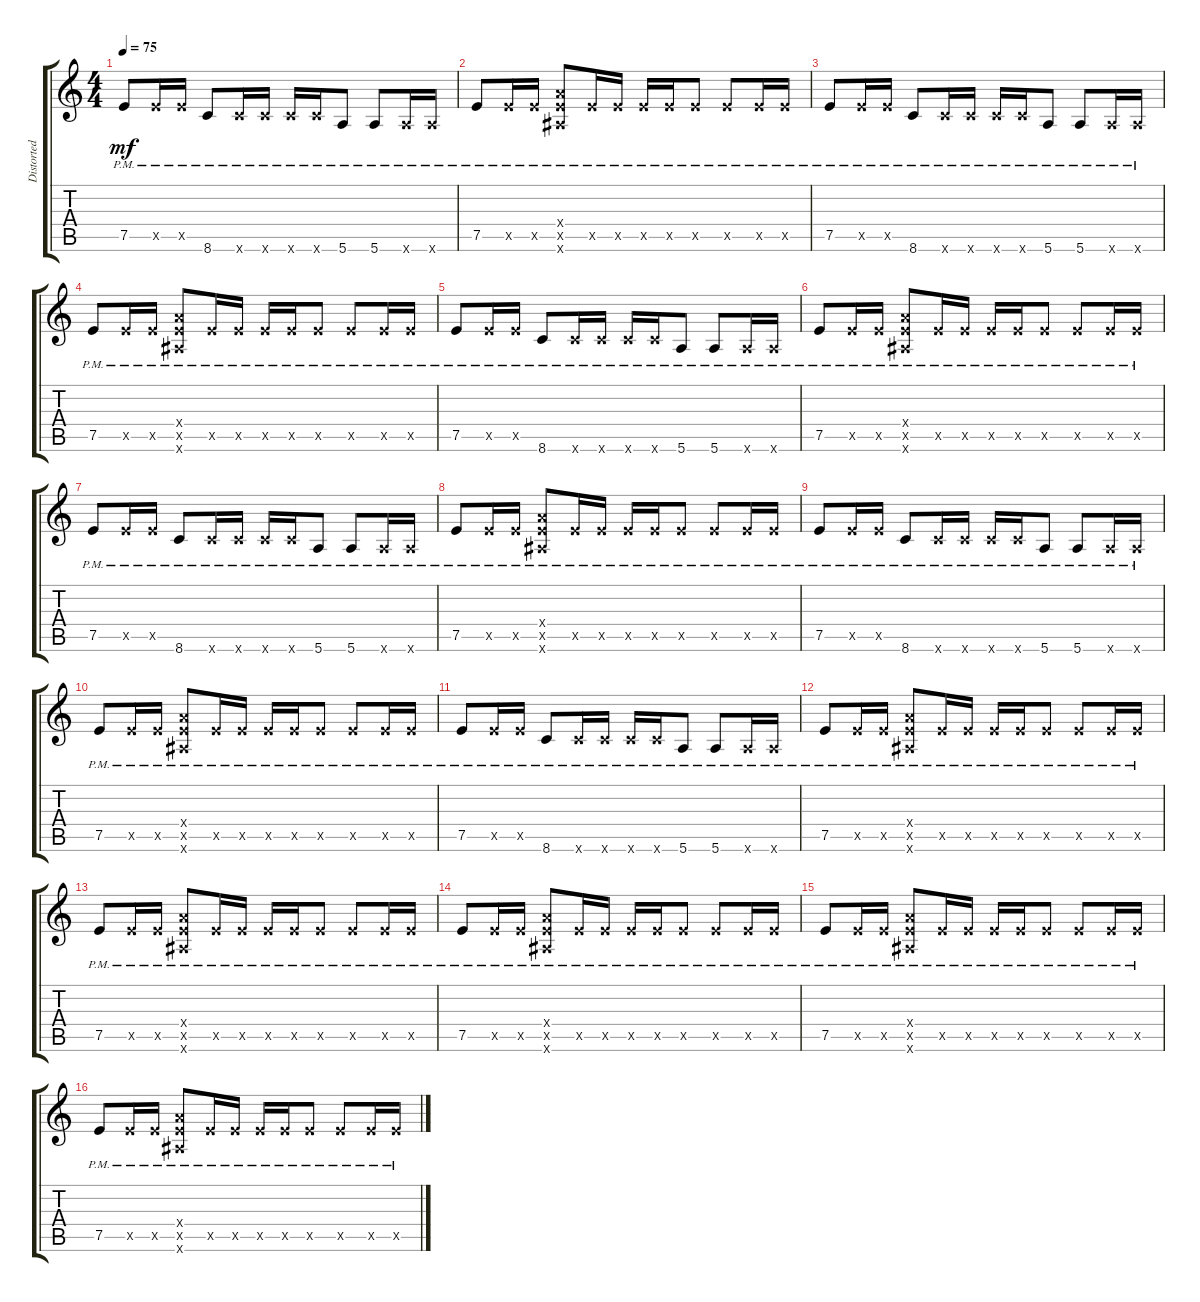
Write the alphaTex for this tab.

\track ("Distorted Guitar" "Distorted ") {instrument distortionguitar}
\staff {score tabs}
\tuning (E4 B3 G3 D3 A2 E2) {hide}
\ts (4 4)
\tempo 75
\clef g2
\ks c
7.5{pm}.8{dy mf instrument distortionguitar} 7.5{pm x}.16 7.5{pm x}.16 8.6{pm}.8 8.6{pm x}.16 8.6{pm x}.16 8.6{pm x}.16 8.6{pm x}.16 5.6{pm}.8 5.6{pm}.8 5.6{pm x}.16 5.6{pm x}.16 |
7.5{pm}.8 7.5{pm x}.16 7.5{pm x}.16 (7.4{pm x} 7.5{pm x} 6.6{pm x}).8 7.5{pm x}.16 7.5{pm x}.16 7.5{pm x}.16 7.5{pm x}.16 7.5{pm x}.8 7.5{pm x}.8 7.5{pm x}.16 7.5{pm x}.16 |
7.5{pm}.8 7.5{pm x}.16 7.5{pm x}.16 8.6{pm}.8 8.6{pm x}.16 8.6{pm x}.16 8.6{pm x}.16 8.6{pm x}.16 5.6{pm}.8 5.6{pm}.8 5.6{pm x}.16 5.6{pm x}.16 |
7.5{pm}.8 7.5{pm x}.16 7.5{pm x}.16 (7.4{pm x} 7.5{pm x} 6.6{pm x}).8 7.5{pm x}.16 7.5{pm x}.16 7.5{pm x}.16 7.5{pm x}.16 7.5{pm x}.8 7.5{pm x}.8 7.5{pm x}.16 7.5{pm x}.16 |
7.5{pm}.8 7.5{pm x}.16 7.5{pm x}.16 8.6{pm}.8 8.6{pm x}.16 8.6{pm x}.16 8.6{pm x}.16 8.6{pm x}.16 5.6{pm}.8 5.6{pm}.8 5.6{pm x}.16 5.6{pm x}.16 |
7.5{pm}.8 7.5{pm x}.16 7.5{pm x}.16 (7.4{pm x} 7.5{pm x} 6.6{pm x}).8 7.5{pm x}.16 7.5{pm x}.16 7.5{pm x}.16 7.5{pm x}.16 7.5{pm x}.8 7.5{pm x}.8 7.5{pm x}.16 7.5{pm x}.16 |
7.5{pm}.8 7.5{pm x}.16 7.5{pm x}.16 8.6{pm}.8 8.6{pm x}.16 8.6{pm x}.16 8.6{pm x}.16 8.6{pm x}.16 5.6{pm}.8 5.6{pm}.8 5.6{pm x}.16 5.6{pm x}.16 |
7.5{pm}.8 7.5{pm x}.16 7.5{pm x}.16 (7.4{pm x} 7.5{pm x} 6.6{pm x}).8 7.5{pm x}.16 7.5{pm x}.16 7.5{pm x}.16 7.5{pm x}.16 7.5{pm x}.8 7.5{pm x}.8 7.5{pm x}.16 7.5{pm x}.16 |
7.5{pm}.8 7.5{pm x}.16 7.5{pm x}.16 8.6{pm}.8 8.6{pm x}.16 8.6{pm x}.16 8.6{pm x}.16 8.6{pm x}.16 5.6{pm}.8 5.6{pm}.8 5.6{pm x}.16 5.6{pm x}.16 |
7.5{pm}.8 7.5{pm x}.16 7.5{pm x}.16 (7.4{pm x} 7.5{pm x} 6.6{pm x}).8 7.5{pm x}.16 7.5{pm x}.16 7.5{pm x}.16 7.5{pm x}.16 7.5{pm x}.8 7.5{pm x}.8 7.5{pm x}.16 7.5{pm x}.16 |
7.5{pm}.8 7.5{pm x}.16 7.5{pm x}.16 8.6{pm}.8 8.6{pm x}.16 8.6{pm x}.16 8.6{pm x}.16 8.6{pm x}.16 5.6{pm}.8 5.6{pm}.8 5.6{pm x}.16 5.6{pm x}.16 |
7.5{pm}.8 7.5{pm x}.16 7.5{pm x}.16 (7.4{pm x} 7.5{pm x} 6.6{pm x}).8 7.5{pm x}.16 7.5{pm x}.16 7.5{pm x}.16 7.5{pm x}.16 7.5{pm x}.8 7.5{pm x}.8 7.5{pm x}.16 7.5{pm x}.16 |
7.5{pm}.8 7.5{pm x}.16 7.5{pm x}.16 (7.4{pm x} 7.5{pm x} 6.6{pm x}).8 7.5{pm x}.16 7.5{pm x}.16 7.5{pm x}.16 7.5{pm x}.16 7.5{pm x}.8 7.5{pm x}.8 7.5{pm x}.16 7.5{pm x}.16 |
7.5{pm}.8 7.5{pm x}.16 7.5{pm x}.16 (7.4{pm x} 7.5{pm x} 6.6{pm x}).8 7.5{pm x}.16 7.5{pm x}.16 7.5{pm x}.16 7.5{pm x}.16 7.5{pm x}.8 7.5{pm x}.8 7.5{pm x}.16 7.5{pm x}.16 |
7.5{pm}.8 7.5{pm x}.16 7.5{pm x}.16 (7.4{pm x} 7.5{pm x} 6.6{pm x}).8 7.5{pm x}.16 7.5{pm x}.16 7.5{pm x}.16 7.5{pm x}.16 7.5{pm x}.8 7.5{pm x}.8 7.5{pm x}.16 7.5{pm x}.16 |
7.5{pm}.8 7.5{pm x}.16 7.5{pm x}.16 (7.4{pm x} 7.5{pm x} 6.6{pm x}).8 7.5{pm x}.16 7.5{pm x}.16 7.5{pm x}.16 7.5{pm x}.16 7.5{pm x}.8 7.5{pm x}.8 7.5{pm x}.16 7.5{pm x}.16
